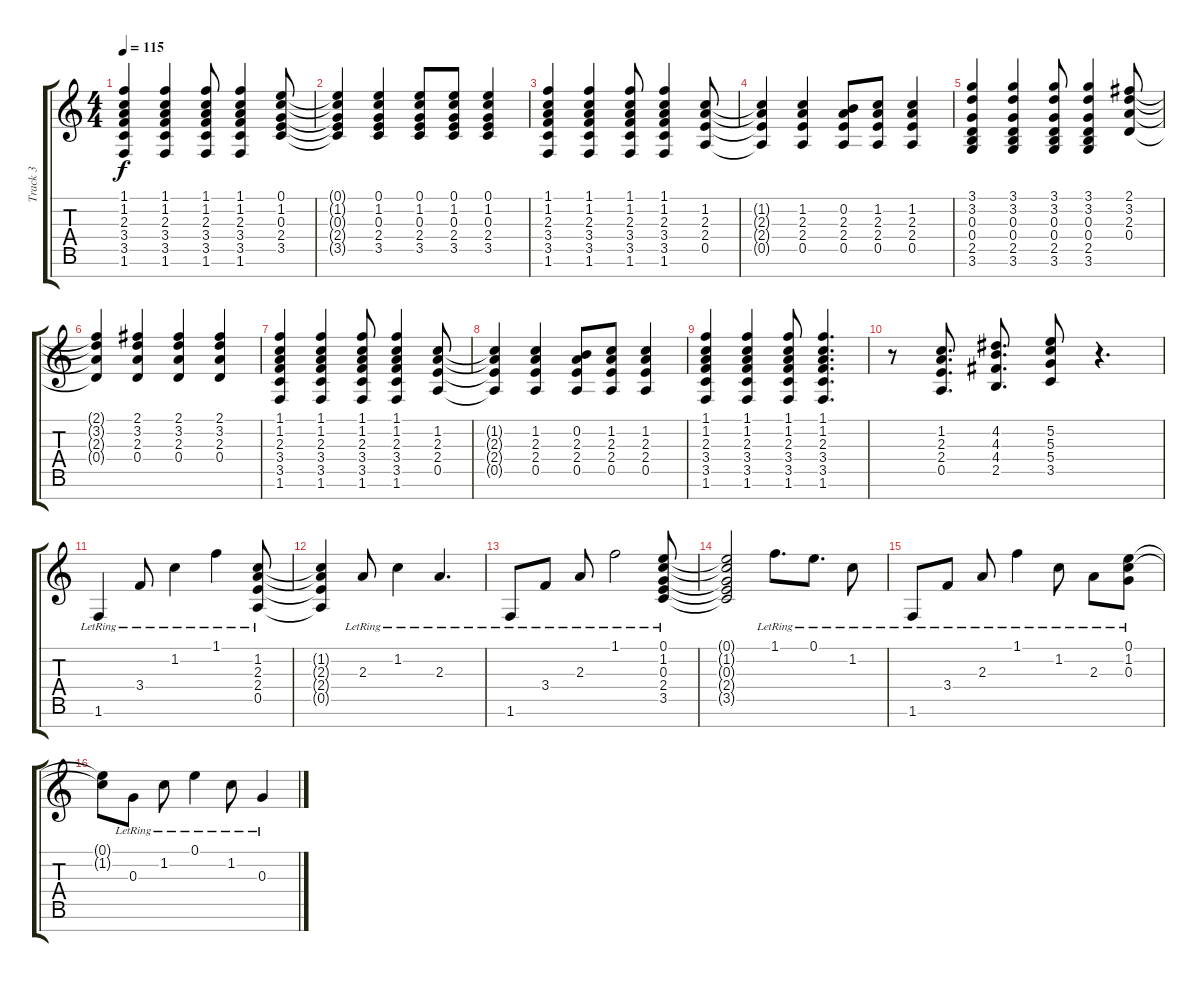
\track ("Track 3" "Track 3") {instrument distortionguitar}
\staff {score tabs}
\tuning (E4 B3 G3 D3 A2 E2 B1) {hide}
\ts (4 4)
\tempo 115
\clef g2
\ks c
(1.1 1.2 2.3 3.4 3.5 1.6).4{dy f} (1.1 1.2 2.3 3.4 3.5 1.6).4 (1.1 1.2 2.3 3.4 3.5 1.6).8 (1.1 1.2 2.3 3.4 3.5 1.6).4 (0.1 1.2 0.3 2.4 3.5).8 |
(0.1{t} 1.2{t} 0.3{t} 2.4{t} 3.5{t}).4 (0.1 1.2 0.3 2.4 3.5).4 (0.1 1.2 0.3 2.4 3.5).8 (0.1 1.2 0.3 2.4 3.5).8 (0.1 1.2 0.3 2.4 3.5).4 |
(1.1 1.2 2.3 3.4 3.5 1.6).4 (1.1 1.2 2.3 3.4 3.5 1.6).4 (1.1 1.2 2.3 3.4 3.5 1.6).8 (1.1 1.2 2.3 3.4 3.5 1.6).4 (1.2 2.3 2.4 0.5).8 |
(1.2{t} 2.3{t} 2.4{t} 0.5{t}).4 (1.2 2.3 2.4 0.5).4 (0.2 2.3 2.4 0.5).8 (1.2 2.3 2.4 0.5).8 (1.2 2.3 2.4 0.5).4 |
(3.1 3.2 0.3 0.4 2.5 3.6).4 (3.1 3.2 0.3 0.4 2.5 3.6).4 (3.1 3.2 0.3 0.4 2.5 3.6).8 (3.1 3.2 0.3 0.4 2.5 3.6).4 (2.1 3.2 2.3 0.4).8 |
(2.1{t} 3.2{t} 2.3{t} 0.4{t}).4 (2.1 3.2 2.3 0.4).4 (2.1 3.2 2.3 0.4).4 (2.1 3.2 2.3 0.4).4 |
(1.1 1.2 2.3 3.4 3.5 1.6).4 (1.1 1.2 2.3 3.4 3.5 1.6).4 (1.1 1.2 2.3 3.4 3.5 1.6).8 (1.1 1.2 2.3 3.4 3.5 1.6).4 (1.2 2.3 2.4 0.5).8 |
(1.2{t} 2.3{t} 2.4{t} 0.5{t}).4 (1.2 2.3 2.4 0.5).4 (0.2 2.3 2.4 0.5).8 (1.2 2.3 2.4 0.5).8 (1.2 2.3 2.4 0.5).4 |
(1.1 1.2 2.3 3.4 3.5 1.6).4 (1.1 1.2 2.3 3.4 3.5 1.6).4 (1.1 1.2 2.3 3.4 3.5 1.6).8 (1.1 1.2 2.3 3.4 3.5 1.6).4{d} |
r.8 (1.2 2.3 2.4 0.5).8{d instrument electricguitarclean} (4.2 4.3 4.4 2.5).8{d} (5.2 5.3 5.4 3.5).8 r.4{d} |
1.6{lr}.4 3.4{lr}.8 1.2{lr}.4 1.1{lr}.4 (1.2{lr} 2.3{lr} 2.4{lr} 0.5{lr}).8 |
(1.2{t} 2.3{t} 2.4{t} 0.5{t}).4 2.3{lr}.8 1.2{lr}.4 2.3{lr}.4{d} |
1.6{lr}.8 3.4{lr}.8 2.3{lr}.8 1.1{lr}.2 (0.1{lr} 1.2{lr} 0.3{lr} 2.4{lr} 3.5{lr}).8 |
(0.1{t} 1.2{t} 0.3{t} 2.4{t} 3.5{t}).2 1.1{lr}.8{d} 0.1{lr}.8{d} 1.2{lr}.8 |
1.6{lr}.8 3.4{lr}.8 2.3{lr}.8 1.1{lr}.4 1.2{lr}.8 2.3{lr}.8 (0.1{lr} 1.2{lr} 0.3{lr}).8 |
(0.1{t} 1.2{t}).8 0.3{lr}.8 1.2{lr}.8 0.1{lr}.4 1.2{lr}.8 0.3{lr}.4
